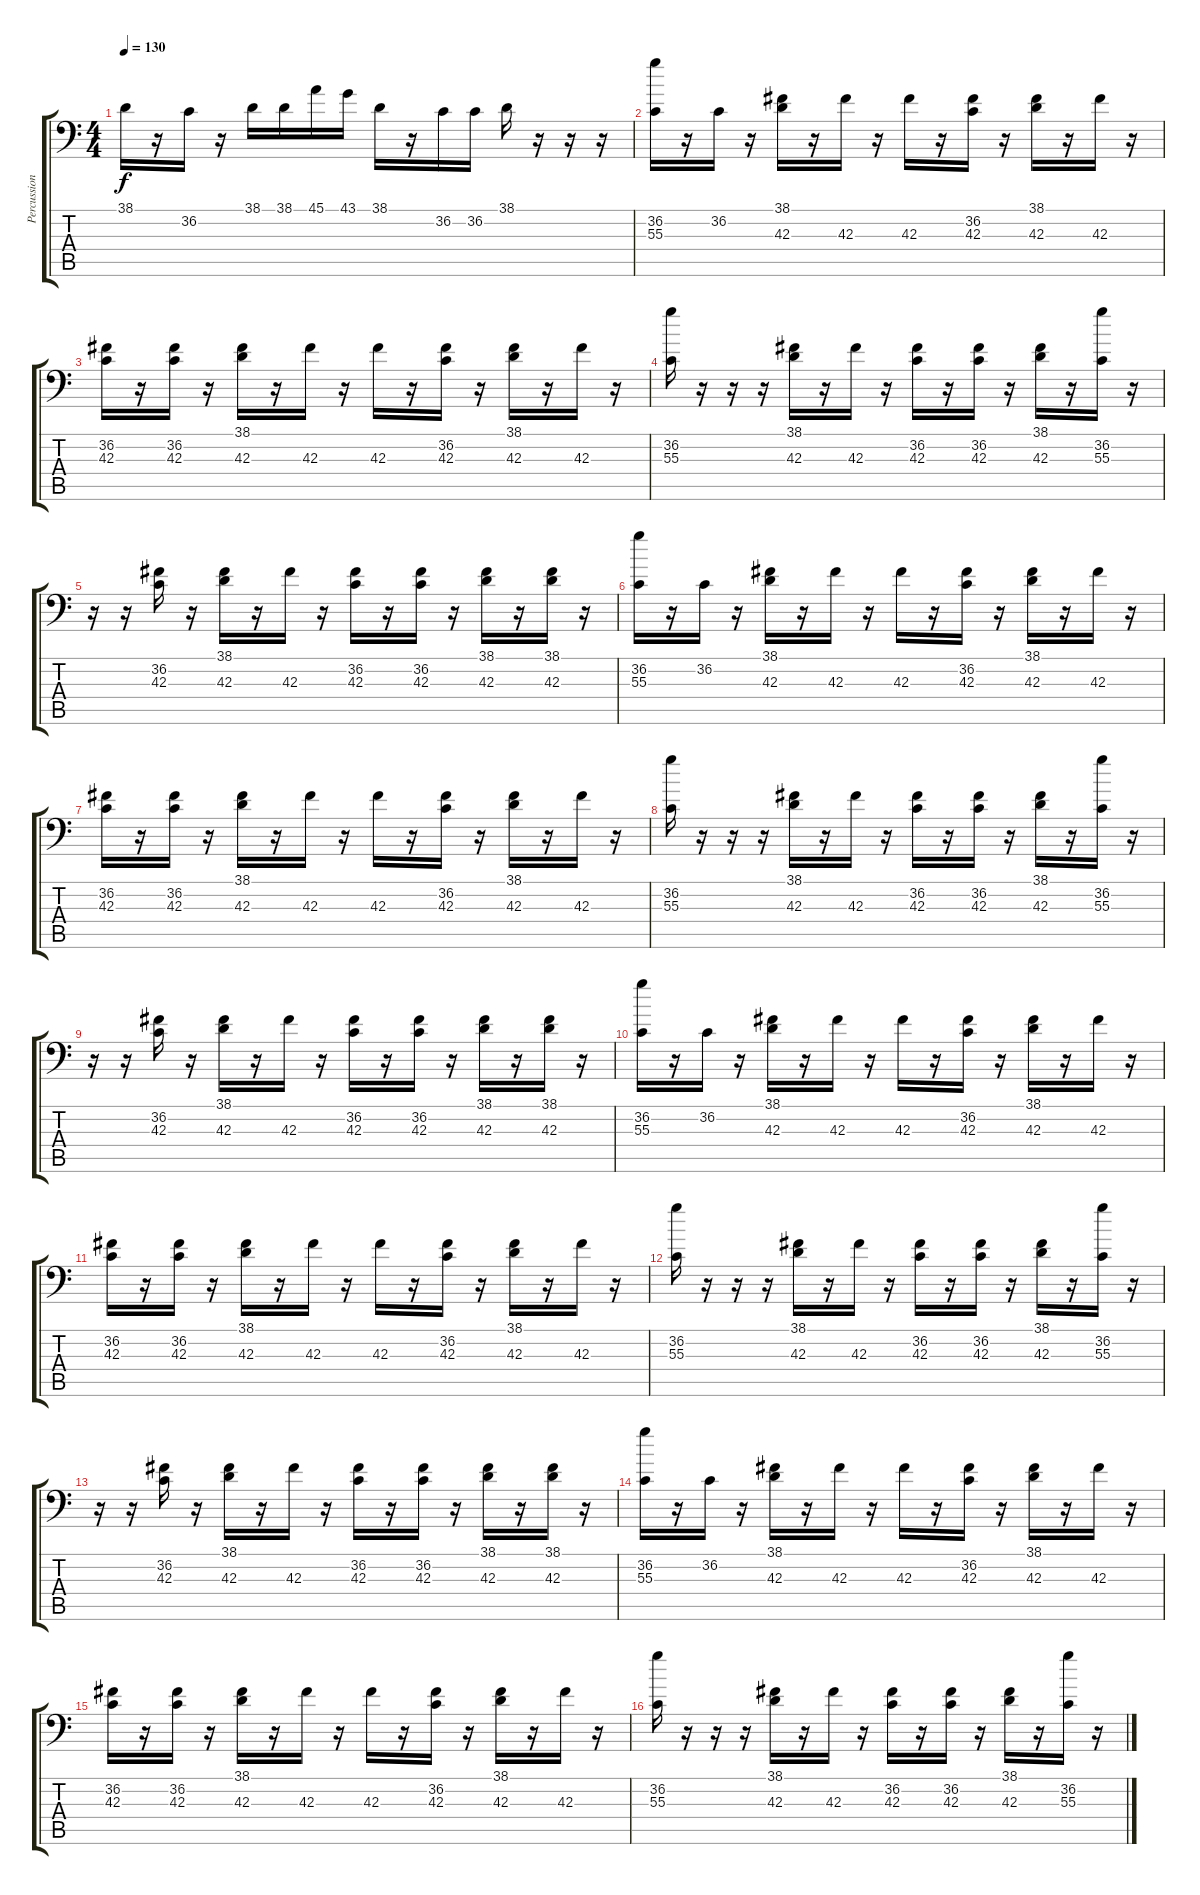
\track ("Percussioni" "Percussion") {instrument acousticgrandpiano}
\staff {score tabs}
\tuning (C-1 C-1 C-1 C-1 C-1 C-1) {hide}
\ts (4 4)
\tempo 130
\clef f4
\ks c
38.1.16{dy f} r.16 36.2.16 r.16 38.1.16 38.1.16 45.1.16 43.1.16 38.1.16 r.16 36.2.16 36.2.16 38.1.16 r.16 r.16 r.16 |
(36.2 55.3).16 r.16 36.2.16 r.16 (38.1 42.3).16 r.16 42.3.16 r.16 42.3.16 r.16 (36.2 42.3).16 r.16 (38.1 42.3).16 r.16 42.3.16 r.16 |
(36.2 42.3).16 r.16 (36.2 42.3).16 r.16 (38.1 42.3).16 r.16 42.3.16 r.16 42.3.16 r.16 (36.2 42.3).16 r.16 (38.1 42.3).16 r.16 42.3.16 r.16 |
(36.2 55.3).16 r.16 r.16 r.16 (38.1 42.3).16 r.16 42.3.16 r.16 (36.2 42.3).16 r.16 (36.2 42.3).16 r.16 (38.1 42.3).16 r.16 (36.2 55.3).16 r.16 |
r.16 r.16 (36.2 42.3).16 r.16 (38.1 42.3).16 r.16 42.3.16 r.16 (36.2 42.3).16 r.16 (36.2 42.3).16 r.16 (38.1 42.3).16 r.16 (38.1 42.3).16 r.16 |
(36.2 55.3).16 r.16 36.2.16 r.16 (38.1 42.3).16 r.16 42.3.16 r.16 42.3.16 r.16 (36.2 42.3).16 r.16 (38.1 42.3).16 r.16 42.3.16 r.16 |
(36.2 42.3).16 r.16 (36.2 42.3).16 r.16 (38.1 42.3).16 r.16 42.3.16 r.16 42.3.16 r.16 (36.2 42.3).16 r.16 (38.1 42.3).16 r.16 42.3.16 r.16 |
(36.2 55.3).16 r.16 r.16 r.16 (38.1 42.3).16 r.16 42.3.16 r.16 (36.2 42.3).16 r.16 (36.2 42.3).16 r.16 (38.1 42.3).16 r.16 (36.2 55.3).16 r.16 |
r.16 r.16 (36.2 42.3).16 r.16 (38.1 42.3).16 r.16 42.3.16 r.16 (36.2 42.3).16 r.16 (36.2 42.3).16 r.16 (38.1 42.3).16 r.16 (38.1 42.3).16 r.16 |
(36.2 55.3).16 r.16 36.2.16 r.16 (38.1 42.3).16 r.16 42.3.16 r.16 42.3.16 r.16 (36.2 42.3).16 r.16 (38.1 42.3).16 r.16 42.3.16 r.16 |
(36.2 42.3).16 r.16 (36.2 42.3).16 r.16 (38.1 42.3).16 r.16 42.3.16 r.16 42.3.16 r.16 (36.2 42.3).16 r.16 (38.1 42.3).16 r.16 42.3.16 r.16 |
(36.2 55.3).16 r.16 r.16 r.16 (38.1 42.3).16 r.16 42.3.16 r.16 (36.2 42.3).16 r.16 (36.2 42.3).16 r.16 (38.1 42.3).16 r.16 (36.2 55.3).16 r.16 |
r.16 r.16 (36.2 42.3).16 r.16 (38.1 42.3).16 r.16 42.3.16 r.16 (36.2 42.3).16 r.16 (36.2 42.3).16 r.16 (38.1 42.3).16 r.16 (38.1 42.3).16 r.16 |
(36.2 55.3).16 r.16 36.2.16 r.16 (38.1 42.3).16 r.16 42.3.16 r.16 42.3.16 r.16 (36.2 42.3).16 r.16 (38.1 42.3).16 r.16 42.3.16 r.16 |
(36.2 42.3).16 r.16 (36.2 42.3).16 r.16 (38.1 42.3).16 r.16 42.3.16 r.16 42.3.16 r.16 (36.2 42.3).16 r.16 (38.1 42.3).16 r.16 42.3.16 r.16 |
(36.2 55.3).16 r.16 r.16 r.16 (38.1 42.3).16 r.16 42.3.16 r.16 (36.2 42.3).16 r.16 (36.2 42.3).16 r.16 (38.1 42.3).16 r.16 (36.2 55.3).16 r.16
